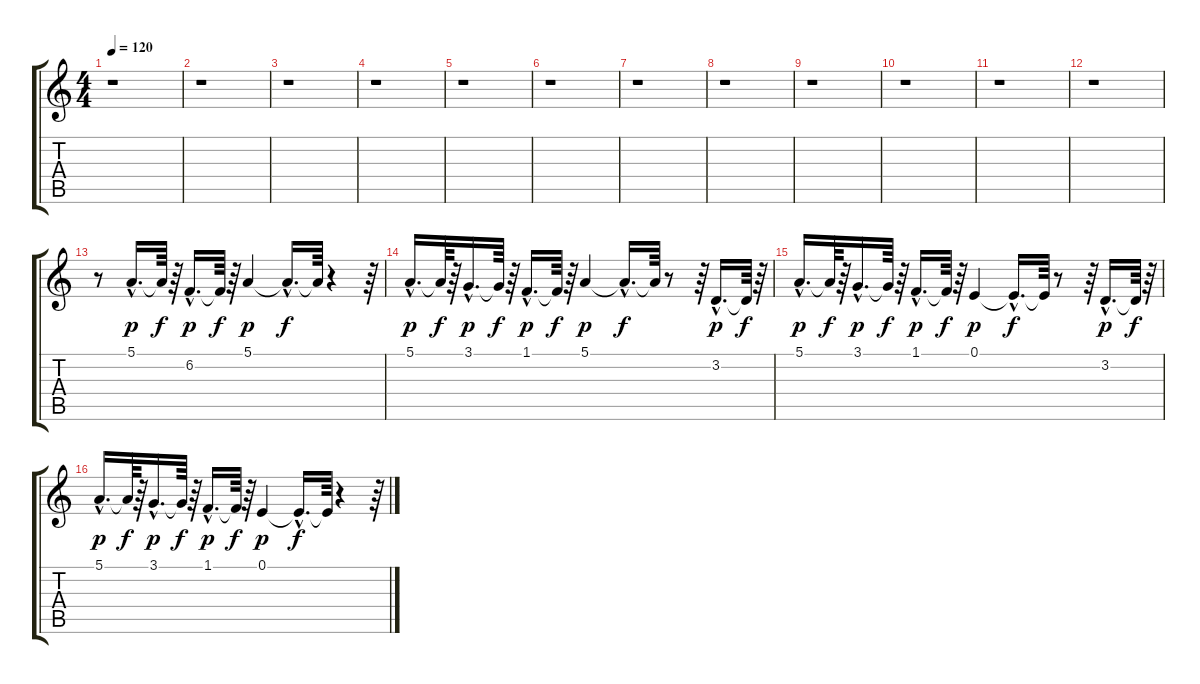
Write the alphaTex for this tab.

\track "" {instrument synthstrings1}
\staff {score tabs}
\tuning (E4 B3 G3 D3 A2 E2) {hide}
\ts (4 4)
\tempo 120
\tempo 95
\tempo 120
\clef g2
\ks c
r.1{dy p instrument synthstrings1} |
r.1 |
r.1 |
r.1 |
r.1 |
r.1 |
r.1 |
r.1 |
r.1 |
r.1 |
r.1 |
r.1 |
r.8 5.1{hac}.16{d} 5.1{t}.64{dy f} r.64 6.2{hac}.16{d dy p} 6.2{t}.64{dy f} r.64 5.1.4{dy p} 5.1{hac t}.16{d dy f} 5.1{t}.64 r.4 r.64 |
5.1{hac}.16{d dy p} 5.1{t}.64{dy f} r.64 3.1{hac}.16{d dy p} 3.1{t}.64{dy f} r.64 1.1{hac}.16{d dy p} 1.1{t}.64{dy f} r.64 5.1.4{dy p} 5.1{hac t}.16{d dy f} 5.1{t}.64 r.8 r.64 3.2{hac}.16{d dy p} 3.2{t}.64{dy f} r.64 |
5.1{hac}.16{d dy p} 5.1{t}.64{dy f} r.64 3.1{hac}.16{d dy p} 3.1{t}.64{dy f} r.64 1.1{hac}.16{d dy p} 1.1{t}.64{dy f} r.64 0.1.4{dy p} 0.1{hac t}.16{d dy f} 0.1{t}.64 r.8 r.64 3.2{hac}.16{d dy p} 3.2{t}.64{dy f} r.64 |
5.1{hac}.16{d dy p} 5.1{t}.64{dy f} r.64 3.1{hac}.16{d dy p} 3.1{t}.64{dy f} r.64 1.1{hac}.16{d dy p} 1.1{t}.64{dy f} r.64 0.1.4{dy p} 0.1{hac t}.16{d dy f} 0.1{t}.64 r.4 r.64
